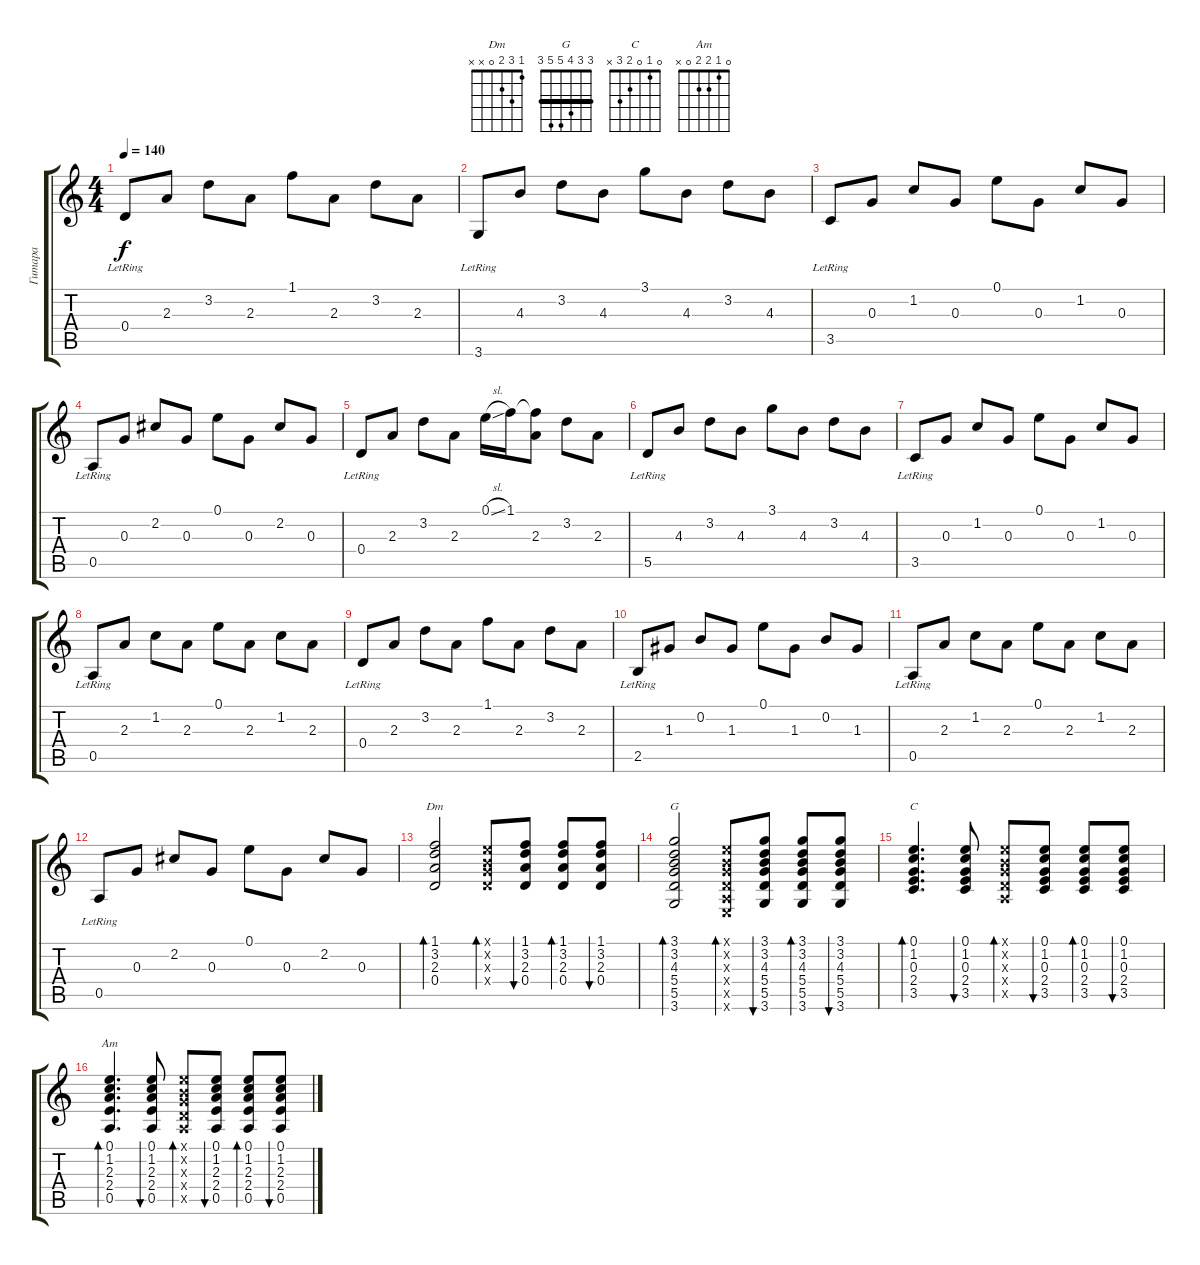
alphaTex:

\track ("Гитара" "Гитара") {instrument acousticguitarsteel}
\staff {score tabs}
\tuning (E4 B3 G3 D3 A2 E2) {hide}
\chord ("Dm" 1 3 2 0 x x)
\chord ("G" 3 3 4 5 5 3) {barre 3}
\chord ("C" 0 1 0 2 3 x)
\chord ("Am" 0 1 2 2 0 x)
\ts (4 4)
\tempo 140
\clef g2
\ks c
0.4{lr}.8{dy f} 2.3.8 3.2.8 2.3.8 1.1.8 2.3.8 3.2.8 2.3.8 |
3.6{lr}.8 4.3.8 3.2.8 4.3.8 3.1.8 4.3.8 3.2.8 4.3.8 |
3.5{lr}.8 0.3.8 1.2.8 0.3.8 0.1.8 0.3.8 1.2.8 0.3.8 |
0.5{lr}.8 0.3.8 2.2.8 0.3.8 0.1.8 0.3.8 2.2.8 0.3.8 |
0.4{lr}.8 2.3.8 3.2.8 2.3.8 0.1{sl}.16 1.1.16 (1.1{t} 2.3).8 3.2.8 2.3.8 |
5.5{lr}.8 4.3.8 3.2.8 4.3.8 3.1.8 4.3.8 3.2.8 4.3.8 |
3.5{lr}.8 0.3.8 1.2.8 0.3.8 0.1.8 0.3.8 1.2.8 0.3.8 |
0.5{lr}.8 2.3.8 1.2.8 2.3.8 0.1.8 2.3.8 1.2.8 2.3.8 |
0.4{lr}.8 2.3.8 3.2.8 2.3.8 1.1.8 2.3.8 3.2.8 2.3.8 |
2.5{lr}.8 1.3.8 0.2.8 1.3.8 0.1.8 1.3.8 0.2.8 1.3.8 |
0.5{lr}.8 2.3.8 1.2.8 2.3.8 0.1.8 2.3.8 1.2.8 2.3.8 |
0.5{lr}.8 0.3.8 2.2.8 0.3.8 0.1.8 0.3.8 2.2.8 0.3.8 |
(1.1 3.2 2.3 0.4).2{bd 60 ch "Dm"} (0.1{x} 0.2{x} 0.3{x} 0.4{x}).8{bd 60} (1.1 3.2 2.3 0.4).8{bu 60} (1.1 3.2 2.3 0.4).8{bd 60} (1.1 3.2 2.3 0.4).8{bu 60} |
(3.1 3.2 4.3 5.4 5.5 3.6).2{bd 60 ch "G"} (0.1{x} 0.2{x} 0.3{x} 0.4{x} 0.5{x} 0.6{x}).8{bd 60} (3.1 3.2 4.3 5.4 5.5 3.6).8{bu 60} (3.1 3.2 4.3 5.4 5.5 3.6).8{bd 60} (3.1 3.2 4.3 5.4 5.5 3.6).8{bu 60} |
(0.1 1.2 0.3 2.4 3.5).4{d bd 60 ch "C"} (0.1 1.2 0.3 2.4 3.5).8{bu 60} (0.1{x} 0.2{x} 0.3{x} 0.4{x} 0.5{x}).8{bd 60} (0.1 1.2 0.3 2.4 3.5).8{bu 60} (0.1 1.2 0.3 2.4 3.5).8{bd 60} (0.1 1.2 0.3 2.4 3.5).8{bu 60} |
(0.1 1.2 2.3 2.4 0.5).4{d bd 60 ch "Am"} (0.1 1.2 2.3 2.4 0.5).8{bu 60} (0.1{x} 0.2{x} 0.3{x} 0.4{x} 0.5{x}).8{bd 60} (0.1 1.2 2.3 2.4 0.5).8{bu 60} (0.1 1.2 2.3 2.4 0.5).8{bd 60} (0.1 1.2 2.3 2.4 0.5).8{bu 60}
